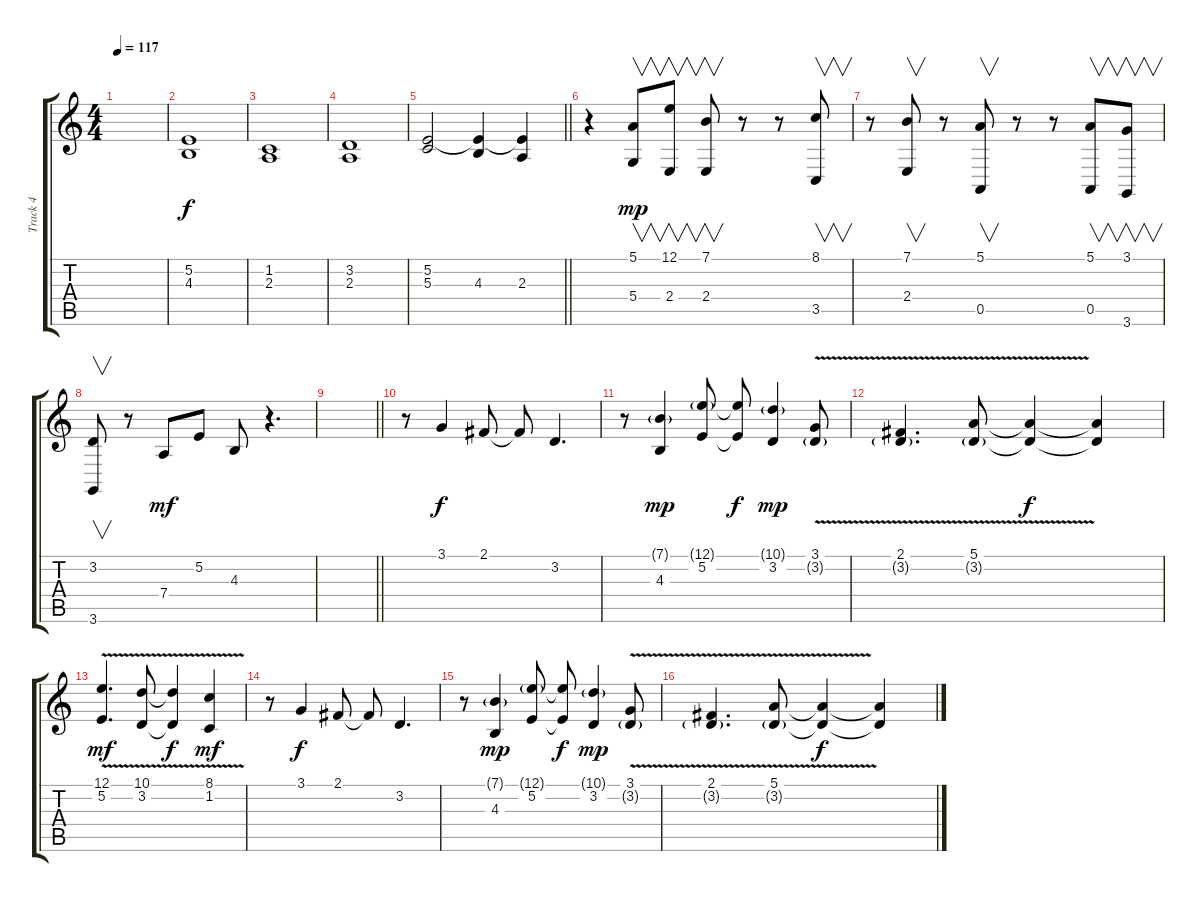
\track ("Track 4" "Track 4") {instrument whistle}
\staff {score tabs}
\tuning (E4 B3 G3 D3 A2 E2) {hide}
\ts (4 4)
\tempo 117
\clef g2
\ks c
|
(5.2 4.3).1{dy f} |
(1.2 2.3).1 |
(3.2 2.3).1 |
\barLineRight lightlight
(5.2 5.3).2 (5.2{t} 4.3).4 (5.2{t} 2.3).4 |
r.4 (5.1 5.4).8{v dy mp} (12.1 2.4).8{v} (7.1 2.4).8{v} r.8 r.8 (8.1 3.5).8{v} |
r.8 (7.1 2.4).8{v} r.8 (5.1 0.5).8{v} r.8 r.8 (5.1 0.5).8{v} (3.1 3.6).8{v} |
(3.2 3.6).8{v} r.8 7.4.8{dy mf instrument xylophone} 5.2.8 4.3.8 r.4{d} |
\barLineRight lightlight
|
r.8{volume 9 instrument whistle} 3.1.4{dy f} 2.1.8 2.1{t}.8 3.2.4{d} |
r.8 (7.1{g} 4.3).4{dy mp} (12.1{g} 5.2).8 (12.1{t} 5.2{t}).8{dy f} (10.1{g} 3.2).4{dy mp} (3.1{v} 3.2{g}).8 |
(2.1{v} 3.2{g}).4{d} (5.1{v} 3.2{g}).8 (5.1{t} 3.2{t}).4{dy f} (5.1{t} 3.2{t}).4 |
(12.1{v} 5.2).4{d dy mf} (10.1{v} 3.2).8 (10.1{t} 3.2{t}).4{dy f} (8.1{v} 1.2).4{dy mf} |
r.8{volume 9 instrument whistle} 3.1.4{dy f} 2.1.8 2.1{t}.8 3.2.4{d} |
r.8 (7.1{g} 4.3).4{dy mp} (12.1{g} 5.2).8 (12.1{t} 5.2{t}).8{dy f} (10.1{g} 3.2).4{dy mp} (3.1{v} 3.2{g}).8 |
(2.1{v} 3.2{g}).4{d} (5.1{v} 3.2{g}).8 (5.1{t} 3.2{t}).4{dy f} (5.1{t} 3.2{t}).4
